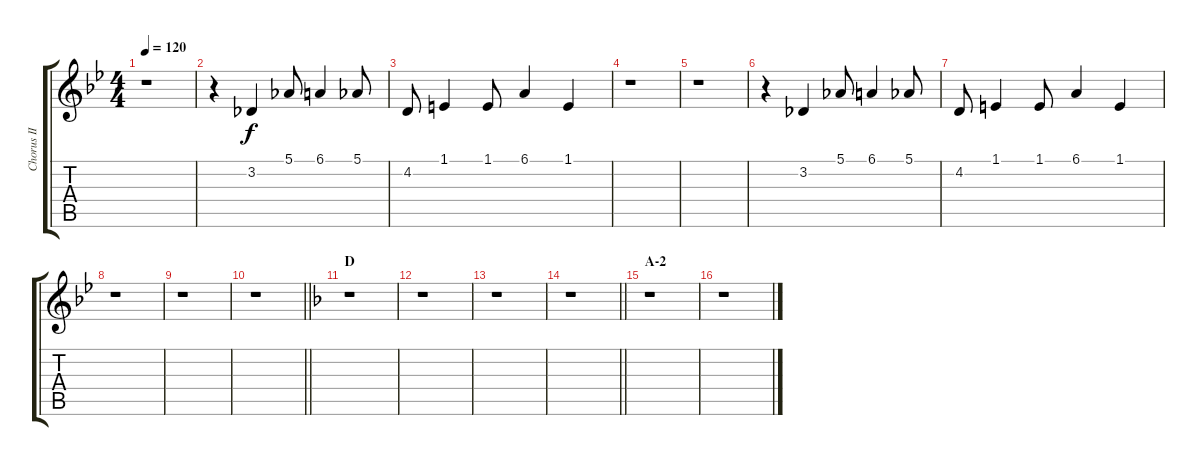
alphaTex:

\track ("Chorus II" "Chorus II") {instrument voiceoohs}
\staff {score tabs}
\tuning (Eb4 Bb3 Gb3 Db3 Ab2 Eb2) {hide}
\ts (4 4)
\tempo 120
\clef g2
\ks bb
r.1{dy f} |
r.4 3.2.4 5.1.8 6.1.4 5.1.8 |
4.2.8 1.1.4 1.1.8 6.1.4 1.1.4 |
r.1 |
r.1 |
r.4 3.2.4 5.1.8 6.1.4 5.1.8 |
4.2.8 1.1.4 1.1.8 6.1.4 1.1.4 |
r.1 |
r.1 |
\barLineRight lightlight
r.1 |
\section ("" "D")
\ks f
r.1 |
r.1 |
r.1 |
\barLineRight lightlight
r.1 |
\section ("" "A-2")
r.1 |
r.1
